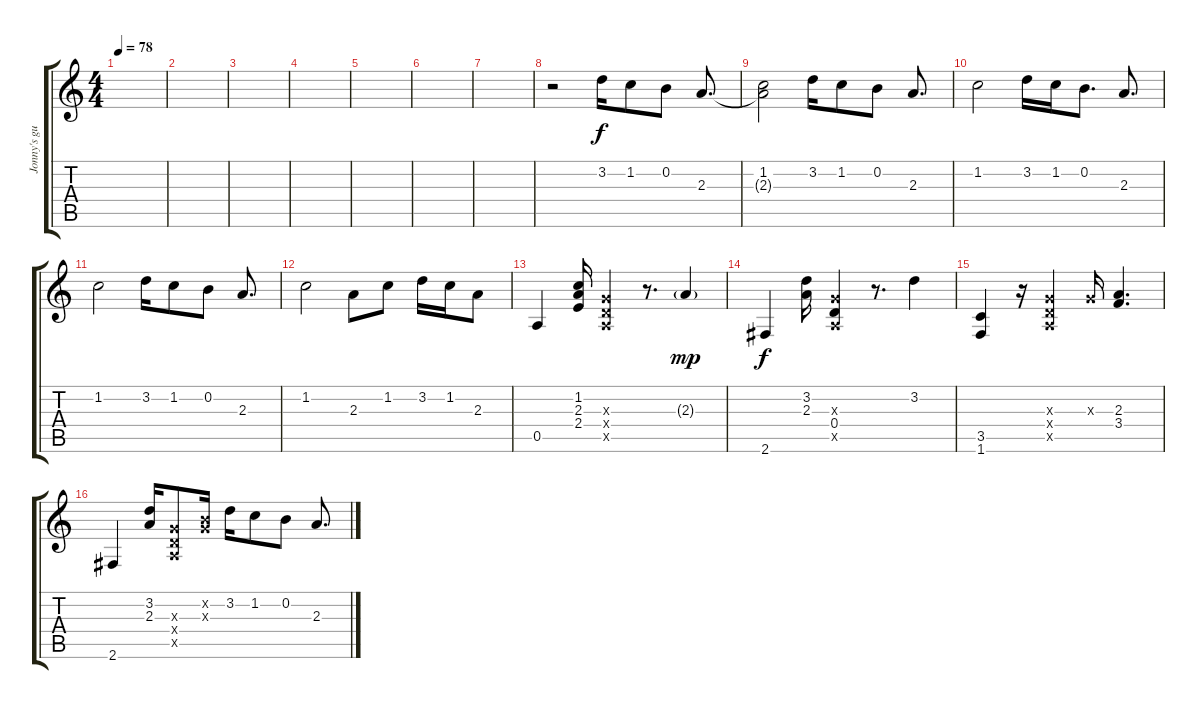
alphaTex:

\track ("Jonny's guitar" "Jonny's gu") {instrument overdrivenguitar}
\staff {score tabs}
\tuning (E4 B3 G3 D3 A2 E2) {hide}
\ts (4 4)
\tempo 78
\clef g2
\ks c
|
|
|
|
|
|
|
r.2 3.2.16 1.2.8 0.2.8 2.3.8{d} |
(1.2 2.3{t}).2 3.2.16 1.2.8 0.2.8 2.3.8{d} |
1.2.2 3.2.16 1.2.16 0.2.8{d} 2.3.8{d} |
1.2.2 3.2.16 1.2.8 0.2.8 2.3.8{d} |
1.2.2 2.3.8 1.2.8 3.2.16 1.2.16 2.3.8 |
0.5.4 (1.2 2.3 2.4).16 (0.3{x} 0.4{x} 0.5{x}).4 r.8{d} 2.3{g}.4{dy mp} |
2.6.4{dy f} (3.2 2.3).16 (0.3{x} 0.4 0.5{x}).4 r.8{d} 3.2.4 |
(3.5 1.6).4 r.16 (0.3{x} 0.4{x} 0.5{x}).4 0.3{x}.16 (2.3 3.4).4{d} |
2.6.4 (3.2 2.3).16 (0.3{x} 0.4{x} 0.5{x}).8 (0.2{x} 0.3{x}).16 3.2.16 1.2.8 0.2.8 2.3.8{d}
